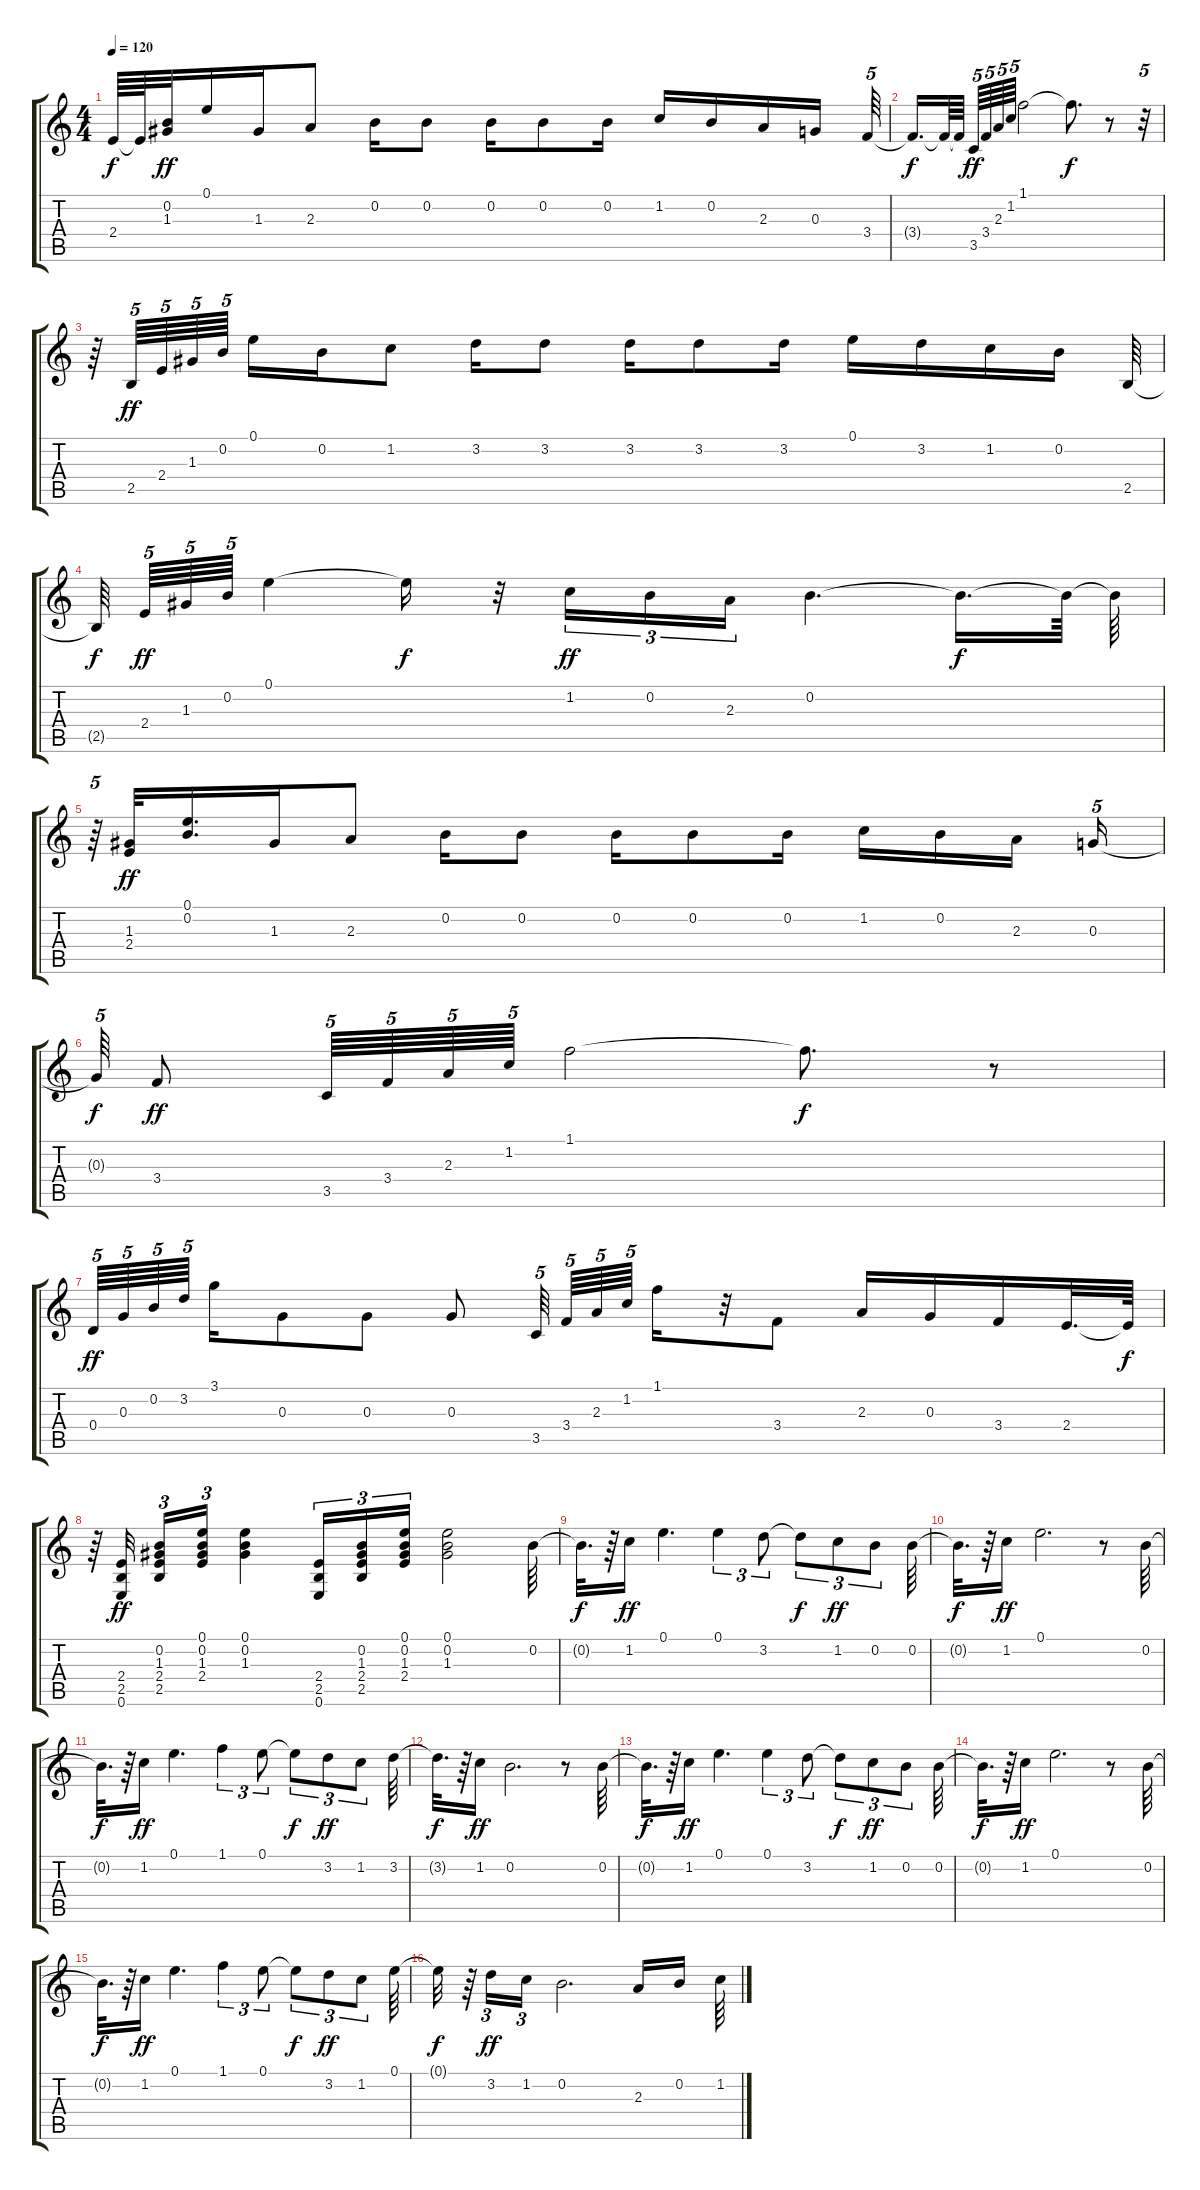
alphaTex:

\track "" {instrument acousticguitarnylon}
\staff {score tabs}
\tuning (E4 B3 G3 D3 A2 E2) {hide}
\ts (4 4)
\tempo 120
\clef g2
\ks c
2.4{t}.64{dy f} 2.4{t}.64 (0.2 1.3).32{dy ff} 0.1.16 1.3.16 2.3.8 0.2.16 0.2.8 0.2.16 0.2.8 0.2.16 1.2.16 0.2.16 2.3.16 0.3.16 3.4.64{tu (5 4)} |
3.4{t}.16{d dy f} 3.4{t}.64 3.4{t}.64{beam splitsecondary} 3.5.64{tu (5 4) dy ff} 3.4.64{tu (5 4)} 2.3.64{tu (5 4)} 1.2.64{tu (5 4)} 1.1.2 1.1{t}.8{d dy f} r.8 r.32{tu (5 4)} |
r.64 2.5.64{tu (5 4) dy ff} 2.4.64{tu (5 4)} 1.3.64{tu (5 4)} 0.2.64{tu (5 4) beam splitsecondary} 0.1.16 0.2.16 1.2.8 3.2.16 3.2.8 3.2.16 3.2.8 3.2.16 0.1.16 3.2.16 1.2.16 0.2.16 2.5.64 |
2.5{t}.64{dy f beam splitsecondary} 2.4.64{tu (5 4) dy ff} 1.3.64{tu (5 4)} 0.2.64{tu (5 4)} 0.1.4 0.1{t}.16{dy f} r.32 1.2.16{tu (3 2) dy ff} 0.2.16{tu (3 2)} 2.3.16{tu (3 2)} 0.2.4{d} 0.2{t}.16{d dy f} 0.2{t}.64 0.2{t}.64 |
r.64{tu (5 4)} (1.3 2.4).32{dy ff} (0.1 0.2).16{d} 1.3.16 2.3.8 0.2.16 0.2.8 0.2.16 0.2.8 0.2.16 1.2.16 0.2.16 2.3.16{beam splitsecondary} 0.3.16{tu (5 4)} |
0.3{t}.64{tu (5 4) dy f} 3.4.8{dy ff} 3.5.64{tu (5 4)} 3.4.64{tu (5 4)} 2.3.64{tu (5 4)} 1.2.64{tu (5 4)} 1.1.2 1.1{t}.8{d dy f} r.8 |
0.4.64{tu (5 4) dy ff} 0.3.64{tu (5 4)} 0.2.64{tu (5 4)} 3.2.64{tu (5 4) beam splitsecondary} 3.1.16 0.3.8 0.3.8 0.3.8 3.5.64{tu (5 4)} 3.4.64{tu (5 4)} 2.3.64{tu (5 4)} 1.2.64{tu (5 4) beam splitsecondary} 1.1.16 r.32 3.4.8 2.3.16 0.3.16 3.4.16 2.4.32{d} 2.4{t}.64{dy f} |
r.64 (2.4 2.5 0.6).32{dy ff beam splitsecondary} (0.2 1.3 2.4 2.5).16{tu (3 2)} (0.1 0.2 1.3 2.4).16{tu (3 2)} (0.1 0.2 1.3).4 (2.4 2.5 0.6).16{tu (3 2)} (0.2 1.3 2.4 2.5).16{tu (3 2)} (0.1 0.2 1.3 2.4).16{tu (3 2)} (0.1 0.2 1.3).2 0.2.64 |
0.2{t}.32{d dy f} r.64 1.2.16{dy ff} 0.1.4{d} 0.1.4{tu (3 2)} 3.2.8{tu (3 2)} 3.2{t}.8{tu (3 2) dy f} 1.2.8{tu (3 2) dy ff} 0.2.8{tu (3 2)} 0.2.64 |
0.2{t}.32{d dy f} r.64 1.2.16{dy ff} 0.1.2{d} r.8 0.2.64 |
0.2{t}.32{d dy f} r.64 1.2.16{dy ff} 0.1.4{d} 1.1.4{tu (3 2)} 0.1.8{tu (3 2)} 0.1{t}.8{tu (3 2) dy f} 3.2.8{tu (3 2) dy ff} 1.2.8{tu (3 2)} 3.2.64 |
3.2{t}.32{d dy f} r.64 1.2.16{dy ff} 0.2.2{d} r.8 0.2.64 |
0.2{t}.32{d dy f} r.64 1.2.16{dy ff} 0.1.4{d} 0.1.4{tu (3 2)} 3.2.8{tu (3 2)} 3.2{t}.8{tu (3 2) dy f} 1.2.8{tu (3 2) dy ff} 0.2.8{tu (3 2)} 0.2.64 |
0.2{t}.32{d dy f} r.64 1.2.16{dy ff} 0.1.2{d} r.8 0.2.64 |
0.2{t}.32{d dy f} r.64 1.2.16{dy ff} 0.1.4{d} 1.1.4{tu (3 2)} 0.1.8{tu (3 2)} 0.1{t}.8{tu (3 2) dy f} 3.2.8{tu (3 2) dy ff} 1.2.8{tu (3 2)} 0.1.64 |
0.1{t}.32{dy f} r.64 3.2.16{tu (3 2) dy ff} 1.2.16{tu (3 2)} 0.2.2{d} 2.3.16 0.2.16 1.2.64
